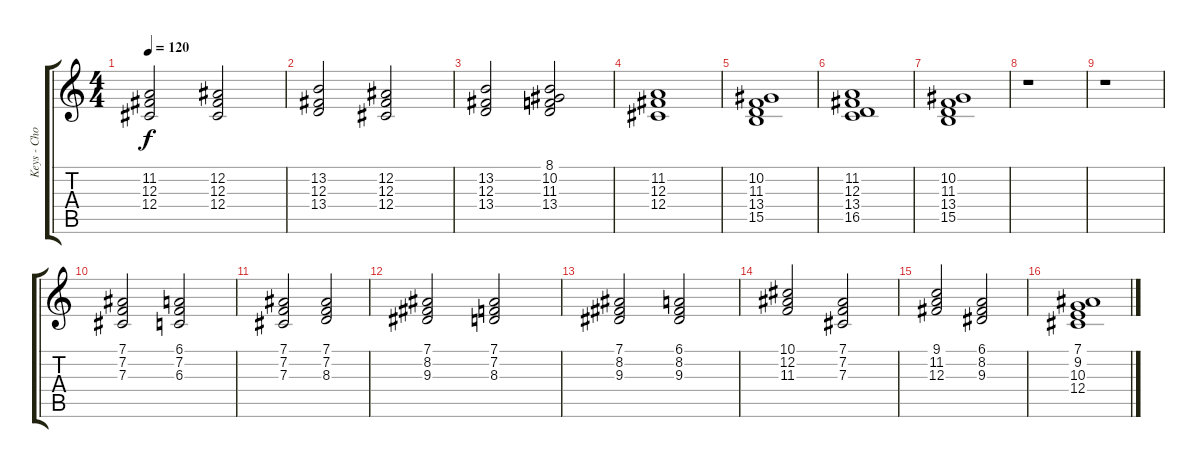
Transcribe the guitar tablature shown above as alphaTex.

\track ("Keys - Chord II" "Keys - Cho") {instrument stringensemble1}
\staff {score tabs}
\tuning (Eb4 Bb3 Gb3 Db3 Ab2 Eb2) {hide}
\ts (4 4)
\tempo 120
\clef g2
\ks c
(11.2 12.3 12.4).2{dy f} (12.2 12.3 12.4).2 |
(13.2 12.3 13.4).2{instrument stringensemble2} (12.2 12.3 12.4).2 |
(13.2 12.3 13.4).2 (8.1 10.2 11.3 13.4).2 |
(11.2 12.3 12.4).1{instrument stringensemble2} |
(10.2 11.3 13.4 15.5).1 |
(11.2 12.3 13.4 16.5).1{instrument stringensemble2} |
(10.2 11.3 13.4 15.5).1 |
r.1 |
r.1 |
(7.1 7.2 7.3).2{instrument stringensemble2} (6.1 7.2 6.3).2 |
(7.1 7.2 7.3).2 (7.1 7.2 8.3).2 |
(7.1 8.2 9.3).2{instrument stringensemble2} (7.1 7.2 8.3).2 |
(7.1 8.2 9.3).2{instrument stringensemble2} (6.1 8.2 9.3).2 |
(10.1 12.2 11.3).2 (7.1 7.2 7.3).2 |
(9.1 11.2 12.3).2{instrument stringensemble2} (6.1 8.2 9.3).2 |
(7.1 9.2 10.3 12.4).1
